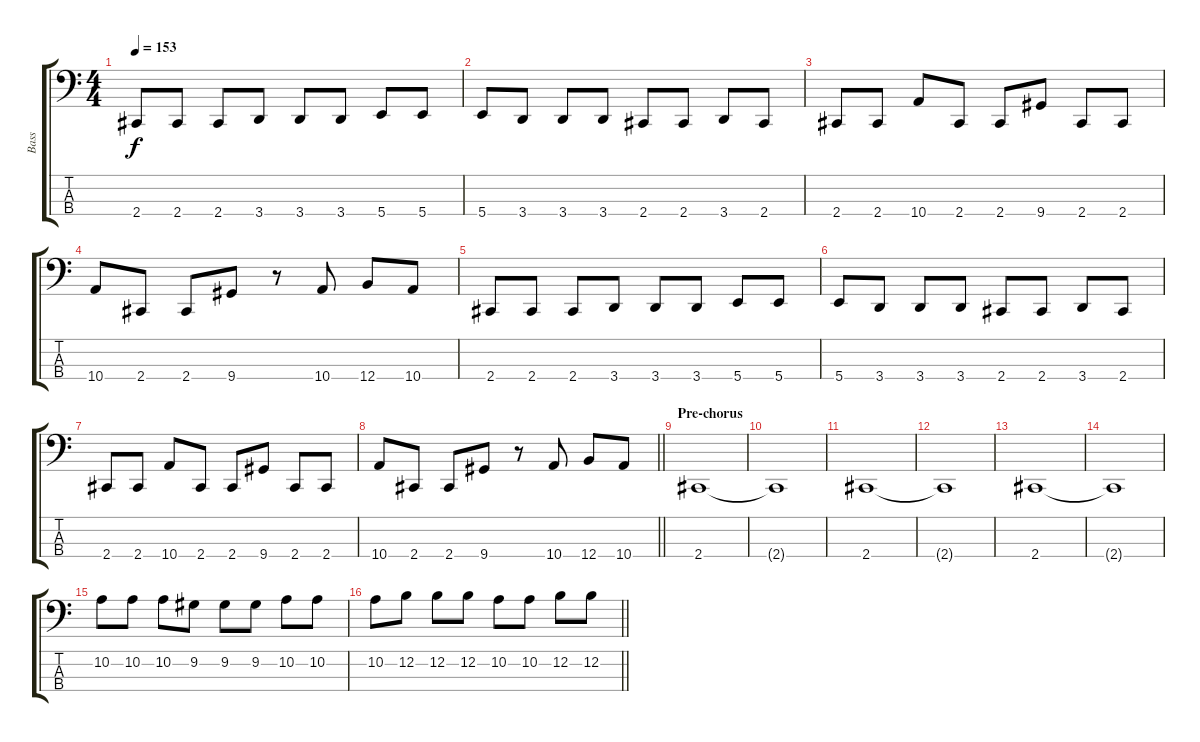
\track ("Bass" "Bass") {instrument electricbassfinger}
\staff {score tabs}
\tuning (E2 B1 Gb1 B0) {hide}
\ts (4 4)
\tempo 153
\clef f4
\ks c
2.4.8{dy f} 2.4.8 2.4.8 3.4.8 3.4.8 3.4.8 5.4.8 5.4.8 |
5.4.8 3.4.8 3.4.8 3.4.8 2.4.8 2.4.8 3.4.8 2.4.8 |
2.4.8 2.4.8 10.4.8 2.4.8 2.4.8 9.4.8 2.4.8 2.4.8 |
10.4.8 2.4.8 2.4.8 9.4.8 r.8 10.4.8 12.4.8 10.4.8 |
2.4.8 2.4.8 2.4.8 3.4.8 3.4.8 3.4.8 5.4.8 5.4.8 |
5.4.8 3.4.8 3.4.8 3.4.8 2.4.8 2.4.8 3.4.8 2.4.8 |
2.4.8 2.4.8 10.4.8 2.4.8 2.4.8 9.4.8 2.4.8 2.4.8 |
\barLineRight lightlight
10.4.8 2.4.8 2.4.8 9.4.8 r.8 10.4.8 12.4.8 10.4.8 |
\section ("" "Pre-chorus")
2.4.1 |
2.4{t}.1 |
2.4.1 |
2.4{t}.1 |
2.4.1 |
2.4{t}.1 |
10.2.8 10.2.8 10.2.8 9.2.8 9.2.8 9.2.8 10.2.8 10.2.8 |
\barLineRight lightlight
10.2.8 12.2.8 12.2.8 12.2.8 10.2.8 10.2.8 12.2.8 12.2.8
